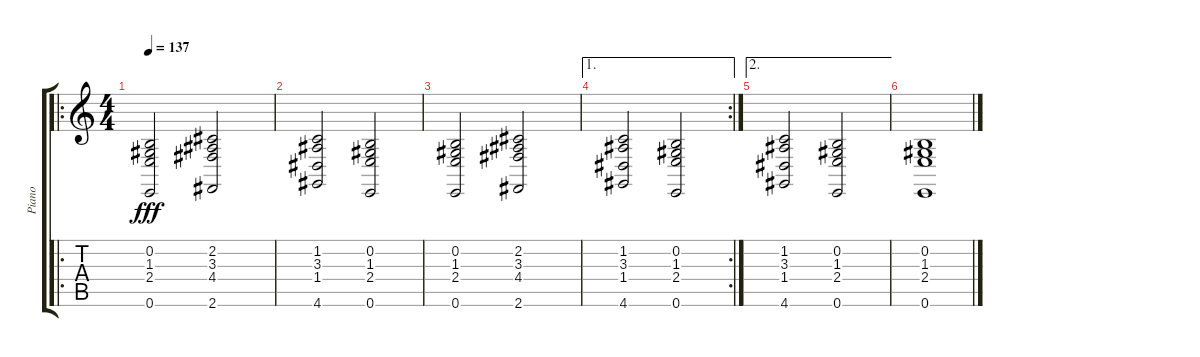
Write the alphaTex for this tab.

\track ("Piano" "Piano") {instrument brightacousticpiano}
\staff {score tabs}
\tuning (E4 B3 G3 D3 A2 E2) {hide}
\ro
\ts (4 4)
\tempo 137
\clef g2
\ks c
(0.2 1.3 2.4 0.6).2{dy fff} (2.2 3.3 4.4 2.6).2 |
(1.2 3.3 1.4 4.6).2 (0.2 1.3 2.4 0.6).2 |
(0.2 1.3 2.4 0.6).2 (2.2 3.3 4.4 2.6).2 |
\ae 1
\rc 2
(1.2 3.3 1.4 4.6).2 (0.2 1.3 2.4 0.6).2 |
\ae 2
(1.2 3.3 1.4 4.6).2 (0.2 1.3 2.4 0.6).2 |
(0.2 1.3 2.4 0.6).1
